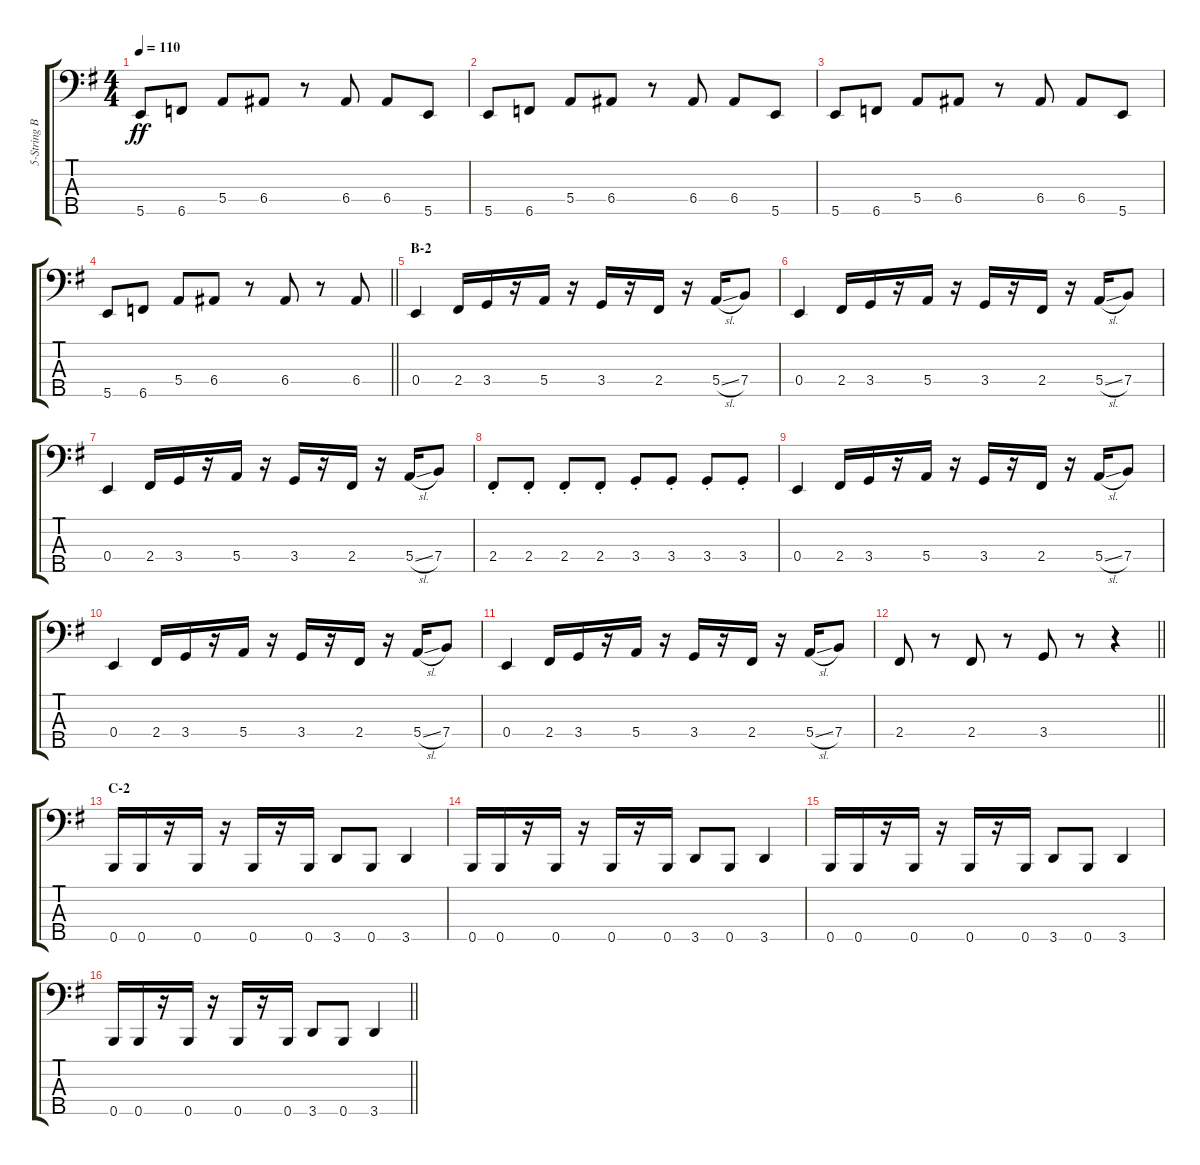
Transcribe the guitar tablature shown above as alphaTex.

\track ("5-String Bass" "5-String B") {instrument electricbassfinger}
\staff {score tabs}
\tuning (G2 D2 A1 E1 B0) {hide}
\ts (4 4)
\tempo 110
\clef f4
\ks g
5.5.8{dy ff} 6.5.8 5.4.8 6.4.8 r.8 6.4.8 6.4.8 5.5.8 |
5.5.8 6.5.8 5.4.8 6.4.8 r.8 6.4.8 6.4.8 5.5.8 |
5.5.8 6.5.8 5.4.8 6.4.8 r.8 6.4.8 6.4.8 5.5.8 |
\barLineRight lightlight
5.5.8 6.5.8 5.4.8 6.4.8 r.8 6.4.8 r.8 6.4.8 |
\section ("" "B-2")
0.4.4 2.4.16 3.4.16 r.16 5.4.16 r.16 3.4.16 r.16 2.4.16 r.16 5.4{sl}.16 7.4.8 |
0.4.4 2.4.16 3.4.16 r.16 5.4.16 r.16 3.4.16 r.16 2.4.16 r.16 5.4{sl}.16 7.4.8 |
0.4.4 2.4.16 3.4.16 r.16 5.4.16 r.16 3.4.16 r.16 2.4.16 r.16 5.4{sl}.16 7.4.8 |
2.4{st}.8 2.4{st}.8 2.4{st}.8 2.4{st}.8 3.4{st}.8 3.4{st}.8 3.4{st}.8 3.4{st}.8 |
0.4.4 2.4.16 3.4.16 r.16 5.4.16 r.16 3.4.16 r.16 2.4.16 r.16 5.4{sl}.16 7.4.8 |
0.4.4 2.4.16 3.4.16 r.16 5.4.16 r.16 3.4.16 r.16 2.4.16 r.16 5.4{sl}.16 7.4.8 |
0.4.4 2.4.16 3.4.16 r.16 5.4.16 r.16 3.4.16 r.16 2.4.16 r.16 5.4{sl}.16 7.4.8 |
\barLineRight lightlight
2.4.8 r.8 2.4.8 r.8 3.4.8 r.8 r.4 |
\section ("" "C-2")
0.5.16 0.5.16 r.16 0.5.16 r.16 0.5.16 r.16 0.5.16 3.5.8 0.5.8 3.5.4 |
0.5.16 0.5.16 r.16 0.5.16 r.16 0.5.16 r.16 0.5.16 3.5.8 0.5.8 3.5.4 |
0.5.16 0.5.16 r.16 0.5.16 r.16 0.5.16 r.16 0.5.16 3.5.8 0.5.8 3.5.4 |
\barLineRight lightlight
0.5.16 0.5.16 r.16 0.5.16 r.16 0.5.16 r.16 0.5.16 3.5.8 0.5.8 3.5.4
